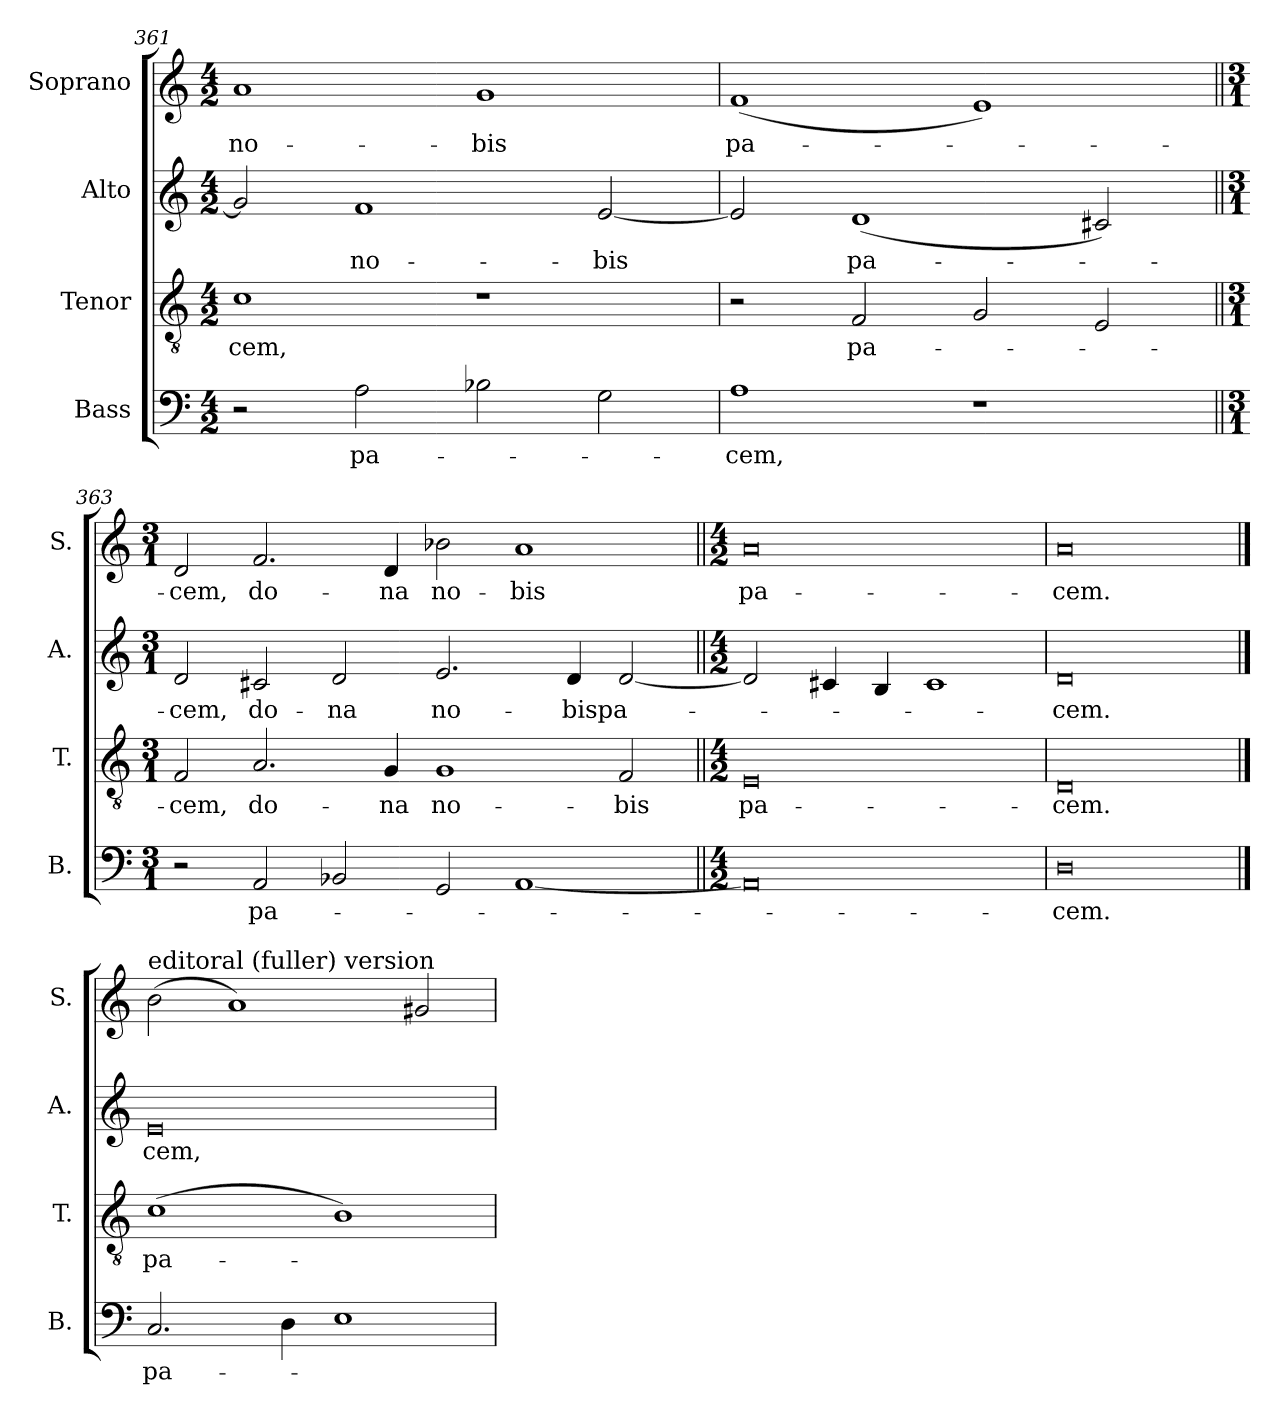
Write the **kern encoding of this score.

**kern	**text	**kern	**text	**kern	**text	**kern	**text
*part4	*part4	*part3	*part3	*part2	*part2	*part1	*part1
*staff4	*staff4	*staff3	*staff3	*staff2	*staff2	*staff1	*staff1
*I"Bass	*	*I"Tenor	*	*I"Alto	*	*I"Soprano	*
*I'B.	*	*I'T.	*	*I'A.	*	*I'S.	*
*clefF4	*	*clefGv2	*	*clefG2	*	*clefG2	*
*	*	*ITrd7c12	*	*	*	*	*
*k[]	*	*k[]	*	*k[]	*	*k[]	*
*C:	*	*C:	*	*C:	*	*C:	*
*M4/2	*	*M4/2	*	*M4/2	*	*M4/2	*
=361	=361	=361	=361	=361	=361	=361	=361
!	!	!	!LO:LY:b:color=#000000	!	!	!	!
!	!	!	!	!	!	!	!LO:LY:b:color=#000000
2r	.	1Ci	-cem,	2gi/]	.	1ai	no-
!	!LO:LY:b:color=#000000	!	!	!	!	!	!
!	!	!	!	!	!LO:LY:b:color=#000000	!	!
2Ai\	pa-	.	.	1fi	no-	.	.
!	!	!	!	!	!	!	!LO:LY:b:color=#000000
2B-Xi\	.	1r	.	.	.	1gi	-bis
!	!	!	!	!	!LO:LY:b:color=#000000	!	!
2Gi\	.	.	.	[2ei/	-bis	.	.
!!LO:LB:g=z
=362	=362	=362	=362	=362	=362	=362	=362
!	!LO:LY:b:color=#000000	!	!	!	!	!	!
!	!	!	!	!	!	!	!LO:LY:b:color=#000000
1Ai	-cem,	2r	.	2ei/]	.	(1fi	pa-
!	!	!	!LO:LY:b:color=#000000	!	!	!	!
!	!	!	!	!	!LO:LY:b:color=#000000	!	!
.	.	2FFi/	pa-	(1di	pa-	.	.
1r	.	2GGi/	.	.	.	1ei)	.
.	.	2EEi/	.	2c#Xi/)	.	.	.
=363||	=363||	=363||	=363||	=363||	=363||	=363||	=363||
*M3/1	*	*M3/1	*	*M3/1	*	*M3/1	*
!	!	!	!LO:LY:b:color=#000000	!	!	!	!
!	!	!	!	!	!LO:LY:b:color=#000000	!	!
!	!	!	!	!	!	!	!LO:LY:b:color=#000000
2r	.	2FFi/	-cem,	2di/	-cem,	2di/	-cem,
!	!LO:LY:b:color=#000000	!	!	!	!	!	!
!	!	!	!LO:LY:b:color=#000000	!	!	!	!
!	!	!	!	!	!LO:LY:b:color=#000000	!	!
!	!	!	!	!	!	!	!LO:LY:b:color=#000000
2AAi/	pa-	2.AAi/	do-	2c#Xi/	do-	2.fi/	do-
!	!	!	!	!	!LO:LY:b:color=#000000	!	!
2BB-Xi/	.	.	.	2di/	-na	.	.
!	!	!	!LO:LY:b:color=#000000	!	!	!	!
!	!	!	!	!	!	!	!LO:LY:b:color=#000000
.	.	4GGi/	-na	.	.	4di/	-na
!	!	!	!LO:LY:b:color=#000000	!	!	!	!
!	!	!	!	!	!LO:LY:b:color=#000000	!	!
!	!	!	!	!	!	!	!LO:LY:b:color=#000000
2GGi/	.	1GGi	no-	2.ei/	no-	2b-Xi\	no-
!	!	!	!	!	!	!	!LO:LY:b:color=#000000
[1AAi	.	.	.	.	.	1ai	-bis
!	!	!	!	!	!LO:LY:b:color=#000000	!	!
.	.	.	.	4di/	-bis	.	.
!	!	!	!LO:LY:b:color=#000000	!	!	!	!
!	!	!	!	!	!LO:LY:b:color=#000000	!	!
.	.	2FFi/	-bis	[2di/	pa-	.	.
=364||	=364||	=364||	=364||	=364||	=364||	=364||	=364||
*M4/2	*	*M4/2	*	*M4/2	*	*M4/2	*
!	!	!	!LO:LY:b:color=#000000	!	!	!	!
!	!	!	!	!	!	!	!LO:LY:b:color=#000000
0AAi]	.	0EEi	pa-	2di/]	.	0ai	pa-
.	.	.	.	4c#Xi/	.	.	.
.	.	.	.	4Bi/	.	.	.
.	.	.	.	1c#i	.	.	.
=365	=365	=365	=365	=365	=365	=365	=365
!	!LO:LY:b:color=#000000	!	!	!	!	!	!
!	!	!	!LO:LY:b:color=#000000	!	!	!	!
!	!	!	!	!	!LO:LY:b:color=#000000	!	!
!	!	!	!	!	!	!	!LO:LY:b:color=#000000
0Di	-cem.	0DDi	-cem.	0di	-cem.	0ai	-cem.
!!LO:PB:g=z
==366	==366	==366	==366	==366	==366	==366	==366
!	!LO:LY:b:color=#000000	!	!	!	!	!	!
!	!	!	!LO:LY:b:color=#000000	!	!	!	!
!	!	!	!	!	!	!LO:TX:a:t=editoral (fuller) version	!
!	!	!	!	!	!LO:LY:b:color=#000000	!	!
2.Ci/	pa-	(1Ci	pa-	0ei	cem,	(2bi\	.
.	.	.	.	.	.	1ai)	.
4Di\	.	.	.	.	.	.	.
1Ei	.	1BBi)	.	.	.	.	.
.	.	.	.	.	.	2g#Xi/	.
=	=	=	=	=	=	=	=
*-	*-	*-	*-	*-	*-	*-	*-
